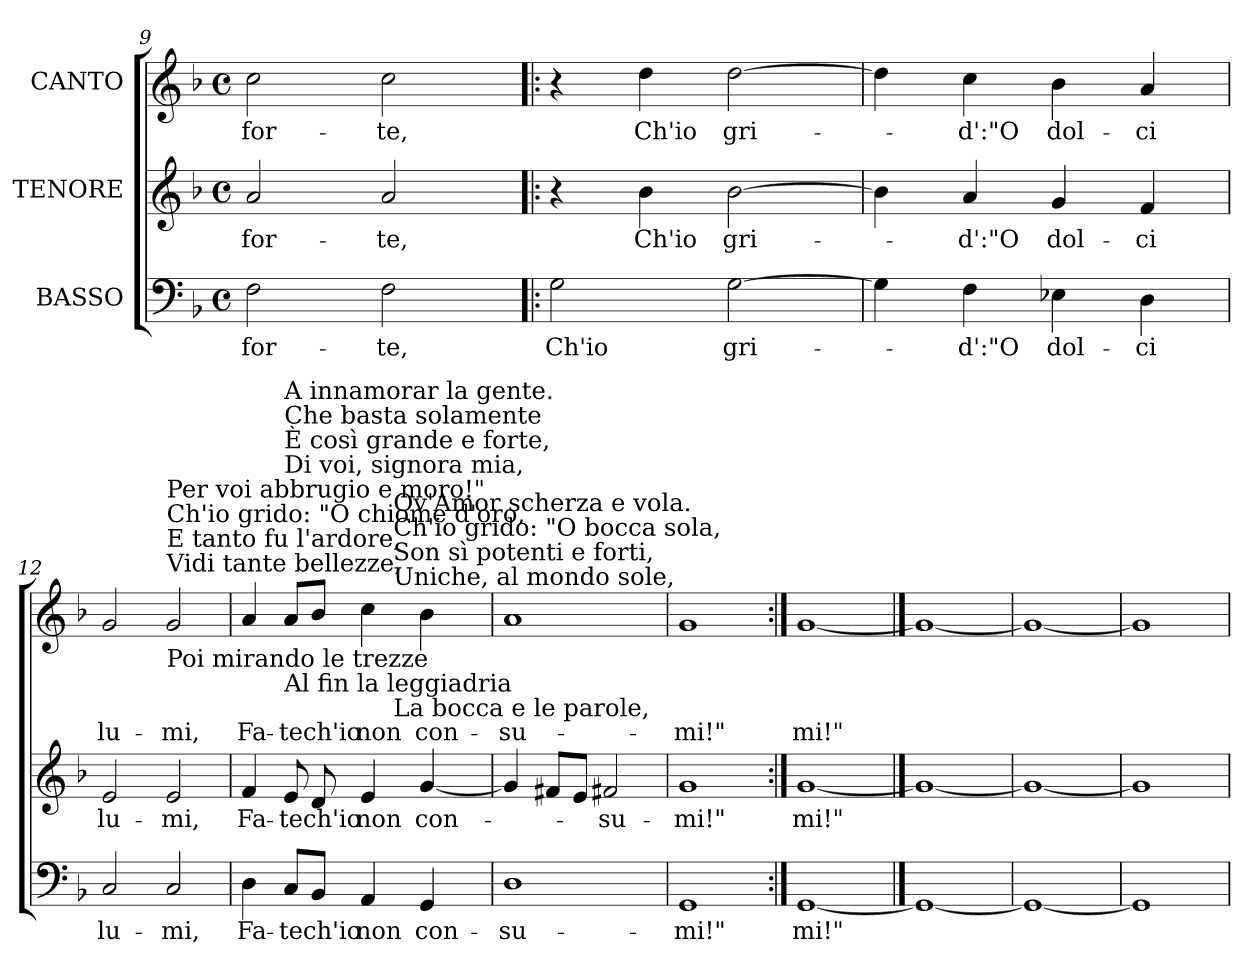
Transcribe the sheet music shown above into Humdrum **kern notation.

**kern	**text	**kern	**text	**kern	**text
*part3	*part3	*part2	*part2	*part1	*part1
*staff3	*staff3	*staff2	*staff2	*staff1	*staff1
*I"BASSO	*	*I"TENORE	*	*I"CANTO	*
*clefF4	*	*clefG2	*	*clefG2	*
*k[b-]	*	*k[b-]	*	*k[b-]	*
*F:	*	*F:	*	*F:	*
*M4/4	*	*M4/4	*	*M4/4	*
*met(c)	*	*met(c)	*	*met(c)	*
=9	=9	=9	=9	=9	=9
!	!LO:LY:b:color=#000000	!	!	!	!
!	!	!	!LO:LY:b:color=#000000	!	!
!	!	!	!	!	!LO:LY:b:color=#000000
2Fi\	for-	2ai/	for-	2cci\	for-
!	!LO:LY:b:color=#000000	!	!	!	!
!	!	!	!LO:LY:b:color=#000000	!	!
!	!	!	!	!	!LO:LY:b:color=#000000
2Fi\	-te,	2ai/	-te,	2cci\	-te,
=10!|:	=10!|:	=10!|:	=10!|:	=10!|:	=10!|:
!	!LO:LY:b:color=#000000	!	!	!	!
2Gi\	Ch'io	4r	.	4r	.
!	!	!	!LO:LY:b:color=#000000	!	!
!	!	!	!	!	!LO:LY:b:color=#000000
.	.	4b-i\	Ch'io	4ddi\	Ch'io
!	!LO:LY:b:color=#000000	!	!	!	!
!	!	!	!LO:LY:b:color=#000000	!	!
!	!	!	!	!	!LO:LY:b:color=#000000
[>2Gi\	gri-	[>2b-i\	gri-	[>2ddi\	gri-
!!LO:LB:g=z
=11	=11	=11	=11	=11	=11
4Gi\]	.	4b-i\]	.	4ddi\]	.
!	!LO:LY:b:color=#000000	!	!	!	!
!	!	!	!LO:LY:b:color=#000000	!	!
!	!	!	!	!	!LO:LY:b:color=#000000
4Fi\	-d':"O	4ai/	-d':"O	4cci\	-d':"O
!	!LO:LY:b:color=#000000	!	!	!	!
!	!	!	!LO:LY:b:color=#000000	!	!
!	!	!	!	!	!LO:LY:b:color=#000000
4E-Xi\	dol-	4gi/	dol-	4b-i\	dol-
!	!LO:LY:b:color=#000000	!	!	!	!
!	!	!	!LO:LY:b:color=#000000	!	!
!	!	!	!	!	!LO:LY:b:color=#000000
4Di\	-ci	4fi/	-ci	4ai/	-ci
=12	=12	=12	=12	=12	=12
!	!LO:LY:b:color=#000000	!	!	!	!
!	!	!	!LO:LY:b:color=#000000	!	!
!	!	!	!	!	!LO:LY:b:color=#000000
2Ci/	lu-	2ei/	lu-	2gi/	lu-
!	!LO:LY:b:color=#000000	!	!	!	!
!	!	!	!LO:LY:b:color=#000000	!	!
!	!	!	!	!LO:TX:b:t=Poi mirando le trezze	!
!	!	!	!	!LO:TX:t=Vidi tante bellezze,	!
!	!	!	!	!LO:TX:t=E tanto fu l'ardore,	!
!	!	!	!	!LO:TX:t=Ch'io grido&colon; "O chiome d'oro,	!
!	!	!	!	!LO:TX:t=Per voi abbrugio e moro!"	!
!	!	!	!	!	!LO:LY:b:color=#000000
2Ci/	-mi,	2ei/	-mi,	2gi/	-mi,
=13	=13	=13	=13	=13	=13
!	!LO:LY:b:color=#000000	!	!	!	!
!	!	!	!LO:LY:b:color=#000000	!	!
!	!	!	!	!	!LO:LY:b:color=#000000
*	*	*	*	*^	*
4Di\	Fa-	4fi/	Fa-	4ai/	2ryy	Fa-
!	!LO:LY:b:color=#000000	!	!	!	!	!
!	!	!	!LO:LY:b:color=#000000	!	!	!
!	!	!	!	!LO:TX:b:t=Al fin la leggiadria	!	!
!	!	!	!	!LO:TX:t=Di voi, signora mia,	!	!
!	!	!	!	!LO:TX:t=È così grande e forte,	!	!
!	!	!	!	!LO:TX:t=Che basta solamente	!	!
!	!	!	!	!LO:TX:t=A innamorar la gente.	!	!
!	!	!	!	!	!	!LO:LY:b:color=#000000
8Ci/L	-te	8ei/	-te	8ai/L	.	-te
!	!LO:LY:b:color=#000000	!	!	!	!	!
!	!	!	!LO:LY:b:color=#000000	!	!	!
!	!	!	!	!	!	!LO:LY:b:color=#000000
8BB-i/J	ch'io	8di/	ch'io	8b-i/J	.	ch'io
!	!LO:LY:b:color=#000000	!	!	!	!	!
!	!	!	!LO:LY:b:color=#000000	!	!	!
!	!	!	!	!	!	!LO:LY:b:color=#000000
4AAi/	non	4ei/	non	4cci\	8ryy	non
.	.	.	.	.	256..ryy	.
!	!	!	!	!	!LO:TX:b:t=La bocca e le parole,	!
!	!	!	!	!	!LO:TX:t=Uniche, al mondo sole,	!
!	!	!	!	!	!LO:TX:t=Son sì potenti e forti,	!
!	!	!	!	!	!LO:TX:t=Ch'io grido&colon; "O bocca sola,	!
!	!	!	!	!	!LO:TX:t=Ov'Amor scherza e vola.	!
.	.	.	.	.	4ryy	.
!	!LO:LY:b:color=#000000	!	!	!	!	!
!	!	!	!LO:LY:b:color=#000000	!	!	!
!	!	!	!	!	!	!LO:LY:b:color=#000000
4GGi/	con-	[<4gi/	con-	4b-i\	.	con-
.	.	.	.	.	16ryy	.
.	.	.	.	.	32ryy	.
.	.	.	.	.	64ryy	.
.	.	.	.	.	128ryy	.
.	.	.	.	.	1024ryy	.
*	*	*	*	*v	*v	*
=14	=14	=14	=14	=14	=14
*	*	*	*	*^	*
!	!LO:LY:b:color=#000000	!	!	!	!	!
*	*	*	*	*v	*v	*
*	*	*	*	*^	*
!	!	!	!	!	!	!LO:LY:b:color=#000000
*	*	*	*	*v	*v	*
1Di	-su-	4gi/]	.	1ai	-su-
.	.	8f#Xi/L	.	.	.
.	.	8ei/J	.	.	.
!	!	!	!LO:LY:b:color=#000000	!	!
.	.	2f#Xi/	-su-	.	.
=15	=15	=15	=15	=15	=15
!	!LO:LY:b:color=#000000	!	!	!	!
!	!	!	!LO:LY:b:color=#000000	!	!
!	!	!	!	!	!LO:LY:b:color=#000000
1GGi	-mi!"	1gi	-mi!"	1gi	-mi!"
=16:|!	=16:|!	=16:|!	=16:|!	=16:|!	=16:|!
!	!LO:LY:b:color=#000000	!	!	!	!
!	!	!	!LO:LY:b:color=#000000	!	!
!	!	!	!	!	!LO:LY:b:color=#000000
[1GGi	- mi!"	[1gi	- mi!"	[1gi	- mi!"
==17	==17	==17	==17	==17	==17
1GGi_	.	1gi_	.	1gi_	.
=18	=18	=18	=18	=18	=18
1GGi_	.	1gi_	.	1gi_	.
=19	=19	=19	=19	=19	=19
1GGi]	.	1gi]	.	1gi]	.
=	=	=	=	=	=
*-	*-	*-	*-	*-	*-
